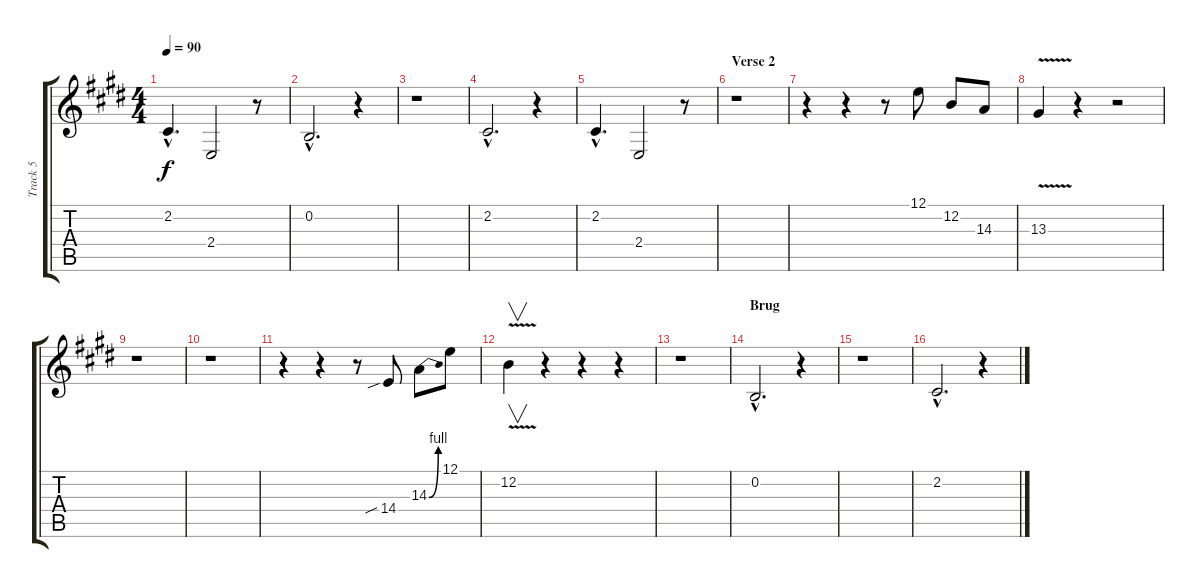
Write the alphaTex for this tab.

\track ("Track 5" "Track 5") {instrument brasssection}
\staff {score tabs}
\tuning (E4 B3 G3 D3 A2 E2) {hide}
\ts (4 4)
\tempo 90
\clef g2
\ks e
2.2{hac}.4{d dy f} 2.4.2 r.8 |
0.2{hac}.2{d} r.4 |
r.1 |
2.2{hac}.2{d} r.4 |
2.2{hac}.4{d} 2.4.2 r.8 |
\section ("" "Verse 2")
r.1 |
r.4 r.4 r.8 12.1.8 12.2.8 14.3.8 |
13.3{v}.4 r.4 r.2 |
r.1 |
r.1 |
r.4 r.4 r.8 14.4{sib}.8 14.3{be (bend 0 0 60 4)}.8 12.1.8 |
12.2{v}.4{v} r.4 r.4 r.4 |
r.1 |
\section ("" "Brug")
0.2{hac}.2{d} r.4 |
r.1 |
2.2{hac}.2{d} r.4
